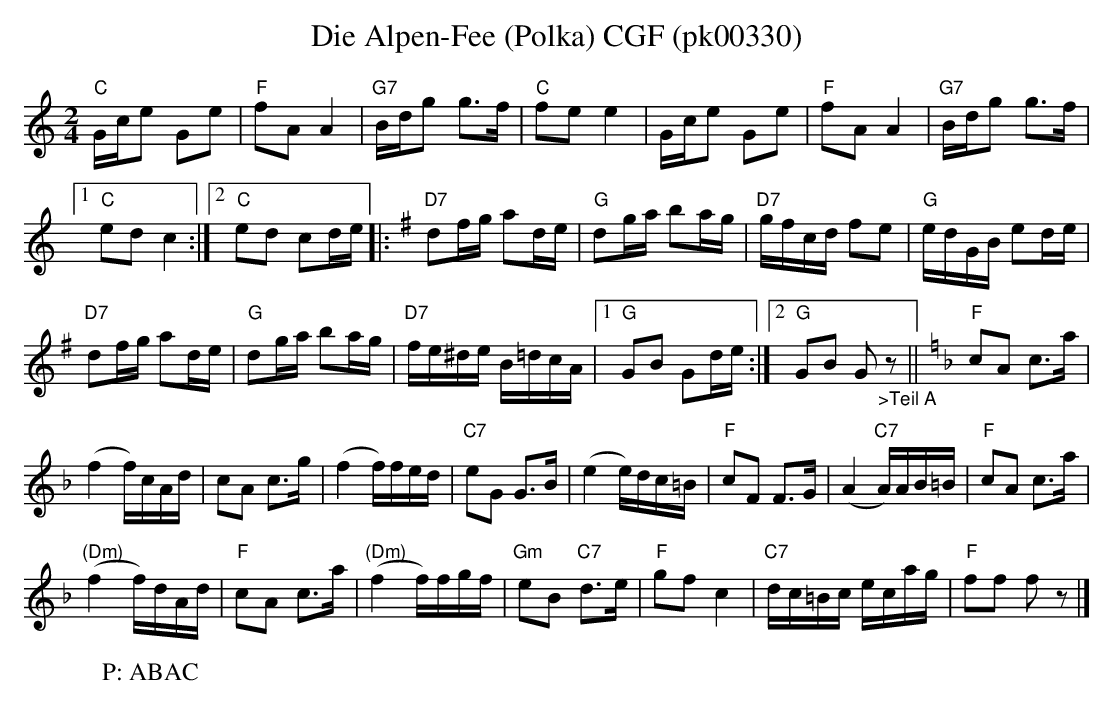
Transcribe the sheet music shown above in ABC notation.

X:1
T:Die Alpen-Fee (Polka) CGF (pk00330)
M:2/4
L:1/16
K:C transpose=3 %%MIDI gchordon
"C"Gce2 G2e2 | "F"f2A2A4 | "G7"Bdg2 g3f | "C"f2e2e4 | Gce2 G2e2 | "F"f2A2A4 | "G7"Bdg2 g3f |1
"C"e2d2c4 :|2 "C"e2d2 c2de |: [K:G] "D7"d2fg a2de | "G"d2ga b2ag | "D7"gfcd f2e2 | "G"edGB e2de |
"D7"d2fg a2de | "G"d2ga b2ag | "D7"fe^de B=dcA |1 "G"G2B2 G2de :|2 "G"G2B2 G2"_>Teil A"z2 || [K:F] "F"c2A2 c3a |
(f4f)cAd | c2A2 c3g | (f4f)fed | "C7"e2G2 G3B | (e4e)dc=B | "F"c2F2 F3G | (A4"C7"A)AB=B | "F"c2A2 c3a |
("(Dm)"f4f)dAd | "F"c2A2 c3a | ("(Dm)"f4f)fgf | "Gm"e2B2 "C7"d3e | "F"g2f2c4 | "C7"dc=Bc ecag | "F"f2f2 f2z2 |]
W: P: ABAC
